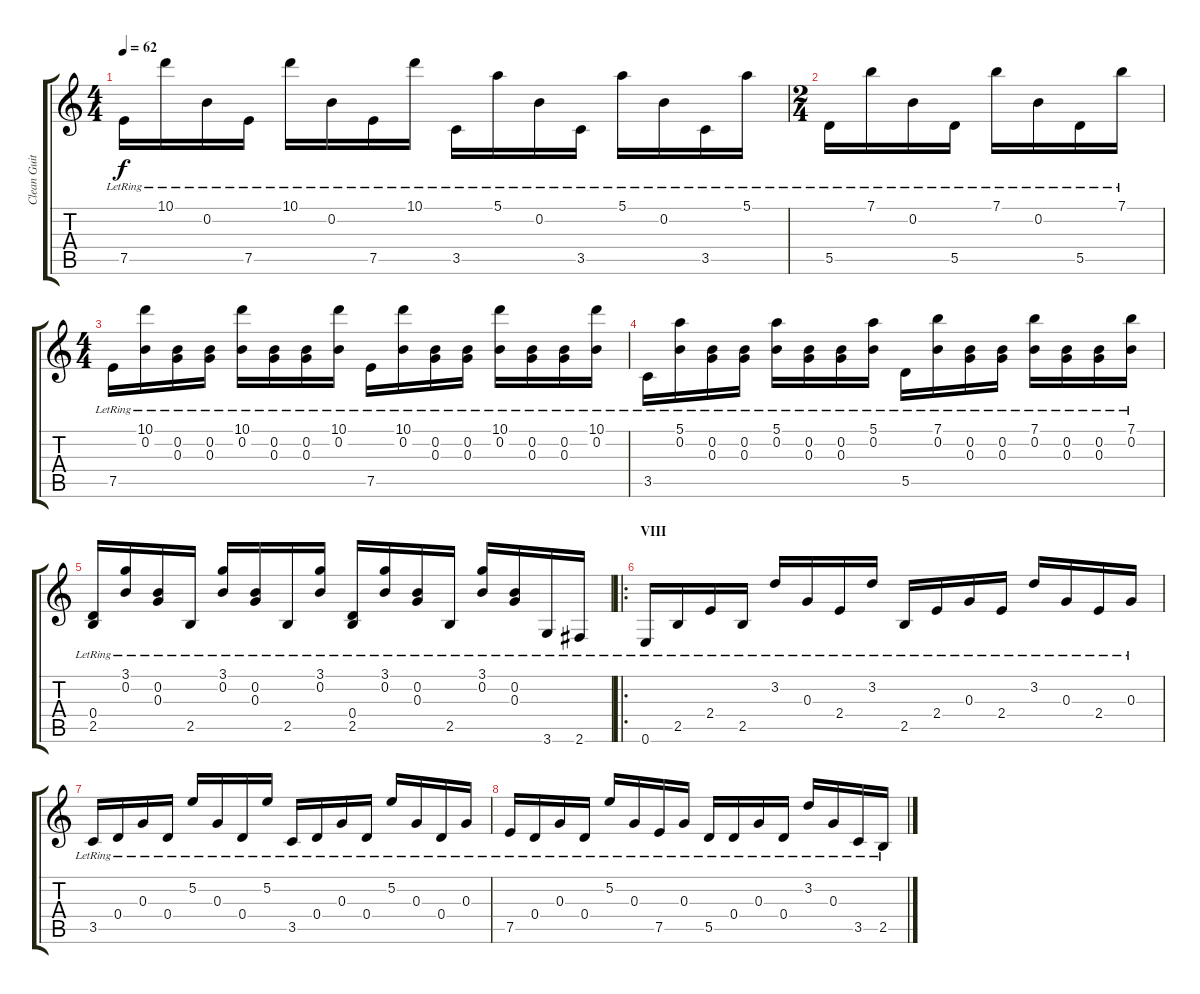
\track ("Clean Guitar" "Clean Guit") {instrument electricbasspick}
\staff {score tabs}
\tuning (E4 B3 G3 D3 A2 E2) {hide}
\ts (4 4)
\tempo 62
\clef g2
\ks c
7.5{lr}.16{dy f} 10.1{lr}.16 0.2{lr}.16 7.5{lr}.16 10.1{lr}.16 0.2{lr}.16 7.5{lr}.16 10.1{lr}.16 3.5{lr}.16 5.1{lr}.16 0.2{lr}.16 3.5{lr}.16 5.1{lr}.16 0.2{lr}.16 3.5{lr}.16 5.1{lr}.16 |
\ts (2 4)
5.5{lr}.16 7.1{lr}.16 0.2{lr}.16 5.5{lr}.16 7.1{lr}.16 0.2{lr}.16 5.5{lr}.16 7.1{lr}.16 |
\ts (4 4)
7.5{lr}.16 (10.1{lr} 0.2{lr}).16 (0.2{lr} 0.3{lr}).16 (0.2{lr} 0.3{lr}).16 (10.1{lr} 0.2{lr}).16 (0.2{lr} 0.3{lr}).16 (0.2{lr} 0.3{lr}).16 (10.1{lr} 0.2{lr}).16 7.5{lr}.16 (10.1{lr} 0.2{lr}).16 (0.2{lr} 0.3{lr}).16 (0.2{lr} 0.3{lr}).16 (10.1{lr} 0.2{lr}).16 (0.2{lr} 0.3{lr}).16 (0.2{lr} 0.3{lr}).16 (10.1{lr} 0.2{lr}).16 |
3.5{lr}.16 (5.1{lr} 0.2{lr}).16 (0.2{lr} 0.3{lr}).16 (0.2{lr} 0.3{lr}).16 (5.1{lr} 0.2{lr}).16 (0.2{lr} 0.3{lr}).16 (0.2{lr} 0.3{lr}).16 (5.1{lr} 0.2{lr}).16 5.5{lr}.16 (7.1{lr} 0.2{lr}).16 (0.2{lr} 0.3{lr}).16 (0.2{lr} 0.3{lr}).16 (7.1{lr} 0.2{lr}).16 (0.2{lr} 0.3{lr}).16 (0.2{lr} 0.3{lr}).16 (7.1{lr} 0.2{lr}).16 |
(0.4{lr} 2.5{lr}).16 (3.1{lr} 0.2{lr}).16 (0.2{lr} 0.3{lr}).16 2.5{lr}.16 (3.1{lr} 0.2{lr}).16 (0.2{lr} 0.3{lr}).16 2.5{lr}.16 (3.1{lr} 0.2{lr}).16 (0.4{lr} 2.5{lr}).16 (3.1{lr} 0.2{lr}).16 (0.2{lr} 0.3{lr}).16 2.5{lr}.16 (3.1{lr} 0.2{lr}).16 (0.2{lr} 0.3{lr}).16 3.6{lr}.16 2.6{lr}.16 |
\ro
\section ("" "VIII")
0.6{lr}.16 2.5{lr}.16 2.4{lr}.16 2.5{lr}.16 3.2{lr}.16 0.3{lr}.16 2.4{lr}.16 3.2{lr}.16 2.5{lr}.16 2.4{lr}.16 0.3{lr}.16 2.4{lr}.16 3.2{lr}.16 0.3{lr}.16 2.4{lr}.16 0.3{lr}.16 |
3.5{lr}.16 0.4{lr}.16 0.3{lr}.16 0.4{lr}.16 5.2{lr}.16 0.3{lr}.16 0.4{lr}.16 5.2{lr}.16 3.5{lr}.16 0.4{lr}.16 0.3{lr}.16 0.4{lr}.16 5.2{lr}.16 0.3{lr}.16 0.4{lr}.16 0.3{lr}.16 |
7.5{lr}.16 0.4{lr}.16 0.3{lr}.16 0.4{lr}.16 5.2{lr}.16 0.3{lr}.16 7.5{lr}.16 0.3{lr}.16 5.5{lr}.16 0.4{lr}.16 0.3{lr}.16 0.4{lr}.16 3.2{lr}.16 0.3{lr}.16 3.5{lr}.16 2.5{lr}.16
